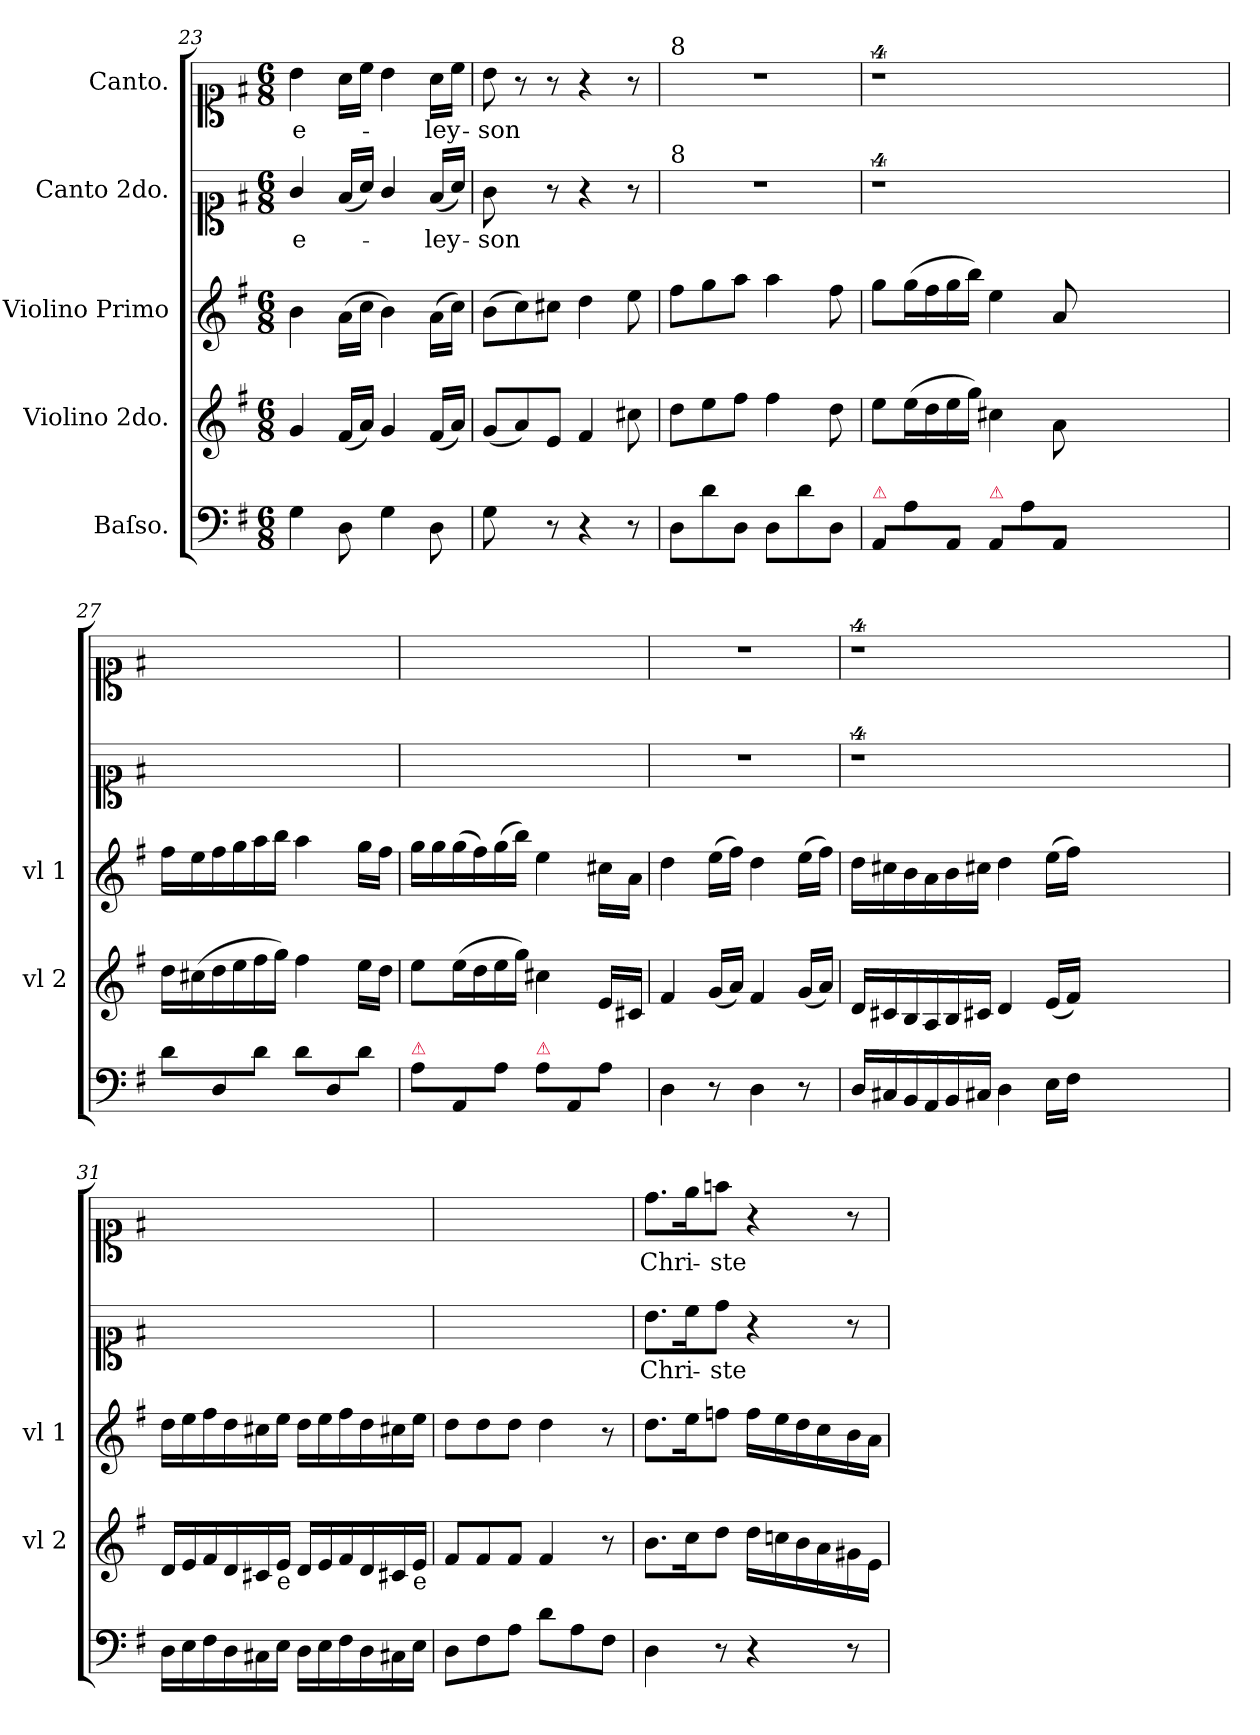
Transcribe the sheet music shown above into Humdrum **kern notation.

**kern	**kern	**kern	**dynam	**kern	**text	**kern	**text
*part5	*part4	*part3	*part3	*part2	*part2	*part1	*part1
*staff5	*staff4	*staff3	*staff3	*staff2	*staff2	*staff1	*staff1
*I"Baſso.	*I"Violino 2do.	*I"Violino Primo	*	*I"Canto 2do.	*	*I"Canto.	*
*	*I'vl 2	*I'vl 1	*	*	*	*	*
*clefF4	*clefG2	*clefG2	*	*clefC1	*	*clefC1	*
*k[f#]	*k[f#]	*k[f#]	*	*k[f#]	*	*k[f#]	*
*G:	*G:	*G:	*	*G:	*	*G:	*
*M6/8	*M6/8	*M6/8	*	*M6/8	*	*M6/8	*
=23	=23	=23	=23	=23	=23	=23	=23
4G\	4g/	4b\	.	4g/	e-	4b\	e-
8D\	(<16f#/LL	(>16a\LL	.	(<16f#/LL	.	16a\LL	.
.	16a/JJ)	16cc\JJ	.	16a/JJ)	.	16cc\JJ	.
4G\	4g/	4b\)	.	4g/	.	4b\	.
8D\	(<16f#/LL	(>16a\LL	.	(<16f#/LL	-ley-	16a\LL	-ley-
.	16a/JJ)	16cc\JJ)	.	16a/JJ)	.	16cc\JJ	.
=24	=24	=24	=24	=24	=24	=24	=24
!LO:N:vis=8	!	!	!	!LO:N:vis=8	!	!	!
4G\	(<8g/L	(>8b\L	.	4g\	-son	8b\	-son
.	8a/)	8cc\)	.	.	.	8r	.
8r	8e/J	8cc#X\J	.	8r	.	8r	.
4r	4f#/	4dd\	.	4r	.	4r	.
8r	8cc#X\	8ee\	.	8r	.	8r	.
=25	=25	=25	=25	=25	=25	=25	=25
!	!	!	!	!	!	!LO:TX:a:t=8	!
!	!	!	!	!LO:TX:a:t=8	!	!	!
!	!	!	!LO:DY:b	!	!	!	!
8D\L	8dd\L	8ff#\L	for.	2.r	.	2.r	.
8d\	8ee\	8gg\	.	.	.	.	.
8D\J	8ff#\J	8aa\J	.	.	.	.	.
8D\L	4ff#\	4aa\	.	.	.	.	.
8d\	.	.	.	.	.	.	.
8D\J	8dd\	8ff#\	.	.	.	.	.
=26	=26	=26	=26	=26	=26	=26	=26
!LO:TX:a:color=crimson:t=⚠	!	!	!	!	!	!	!
8AA/L	8ee\L	8gg\L	.	4%9r	.	4%9r	.
8A\	(>16ee\L	(>16gg\L	.	.	.	.	.
.	16dd\	16ff#\	.	.	.	.	.
8AA/J	16ee\	16gg\	.	.	.	.	.
.	16gg\JJ)	16bb\JJ)	.	.	.	.	.
!LO:TX:a:color=crimson:t=⚠	!	!	!	!	!	!	!
8AA/L	4cc#X\	4ee\	.	.	.	.	.
8A\	.	.	.	.	.	.	.
8AA/J	8a\	8a/	.	.	.	.	.
1.ryy	1.ryy	1.ryy	.	.	.	.	.
=27	=27	=27	=27	=27	=27	=27	=27
8d\L	16dd\LL	16ff#\LL	.	2.ryy	.	2.ryy	.
.	(>16cc#X\	16ee\	.	.	.	.	.
8D/	16dd\	16ff#\	.	.	.	.	.
.	16ee\	16gg\	.	.	.	.	.
8d\J	16ff#\	16aa\	.	.	.	.	.
.	16gg\JJ)	16bb\JJ	.	.	.	.	.
8d\L	4ff#\	4aa\	.	.	.	.	.
8D/	.	.	.	.	.	.	.
8d\J	16ee\LL	16gg\LL	.	.	.	.	.
.	16dd\JJ	16ff#\JJ	.	.	.	.	.
=28	=28	=28	=28	=28	=28	=28	=28
!LO:TX:a:color=crimson:t=⚠	!	!	!	!	!	!	!
8A\L	8ee\L	16gg\LL	.	2.ryy	.	2.ryy	.
.	.	16gg\	.	.	.	.	.
8AA/	(>16ee\L	(>16gg\	.	.	.	.	.
.	16dd\	16ff#\)	.	.	.	.	.
8A\J	16ee\	(>16gg\	.	.	.	.	.
.	16gg\JJ)	16bb\JJ)	.	.	.	.	.
!LO:TX:a:color=crimson:t=⚠	!	!	!	!	!	!	!
8A\L	4cc#X\	4ee\	.	.	.	.	.
8AA/	.	.	.	.	.	.	.
8A\J	16e/LL	16cc#X\LL	.	.	.	.	.
.	16c#X/JJ	16a\JJ	.	.	.	.	.
=29	=29	=29	=29	=29	=29	=29	=29
4D\	4f#/	4dd\	.	2.r	.	2.r	.
8r	(<16g/LL	(>16ee\LL	.	.	.	.	.
.	16a/JJ)	16ff#\JJ)	.	.	.	.	.
4D\	4f#/	4dd\	.	.	.	.	.
8r	(<16g/LL	(>16ee\LL	.	.	.	.	.
.	16a/JJ)	16ff#\JJ)	.	.	.	.	.
=30	=30	=30	=30	=30	=30	=30	=30
16D/LL	16d/LL	16dd\LL	.	4%9r	.	4%9r	.
16C#X/	16c#X/	16cc#X\	.	.	.	.	.
16BB/	16B/	16b\	.	.	.	.	.
16AA/	16A/	16a\	.	.	.	.	.
16BB/	16B/	16b\	.	.	.	.	.
16C#X/JJ	16c#X/JJ	16cc#X\JJ	.	.	.	.	.
4D\	4d/	4dd\	.	.	.	.	.
16E\LL	(<16e/LL	(>16ee\LL	.	.	.	.	.
16F#\JJ	16f#/JJ)	16ff#\JJ)	.	.	.	.	.
1.ryy	1.ryy	1.ryy	.	.	.	.	.
=31	=31	=31	=31	=31	=31	=31	=31
16D\LL	16d/LL	16dd\LL	.	2.ryy	.	2.ryy	.
16E\	16e/	16ee\	.	.	.	.	.
16F#\	16f#/	16ff#\	.	.	.	.	.
16D\	16d/	16dd\	.	.	.	.	.
16C#X\	16c#X/	16cc#X\	.	.	.	.	.
!	!LO:TX:b:t=e	!	!	!	!	!	!
16E\JJ	16e/JJ	16ee\JJ	.	.	.	.	.
16D\LL	16d/LL	16dd\LL	.	.	.	.	.
16E\	16e/	16ee\	.	.	.	.	.
16F#\	16f#/	16ff#\	.	.	.	.	.
16D\	16d/	16dd\	.	.	.	.	.
16C#X\	16c#X/	16cc#X\	.	.	.	.	.
!	!LO:TX:b:t=e	!	!	!	!	!	!
16E\JJ	16e/JJ	16ee\JJ	.	.	.	.	.
=32	=32	=32	=32	=32	=32	=32	=32
8D\L	8f#/L	8dd\L	.	2.ryy	.	2.ryy	.
8F#\	8f#/	8dd\	.	.	.	.	.
8A\J	8f#/J	8dd\J	.	.	.	.	.
8d\L	4f#/	4dd\	.	.	.	.	.
8A\	.	.	.	.	.	.	.
8F#\J	8r	8r	.	.	.	.	.
=33	=33	=33	=33	=33	=33	=33	=33
4D\	8.b\L	8.dd\L	.	8.b\L	Chri-	8.dd\L	Chri-
.	16cc\K	16ee\K	.	16cc\K	.	16ee\K	.
8r	8dd\J	8ffn\J	.	8dd\J	-ste	8ffn\J	-ste
4r	16dd\LL	16ff\LL	.	4r	.	4r	.
.	16ccn\	16ee\	.	.	.	.	.
.	16b\	16dd\	.	.	.	.	.
.	16a\	16cc\	.	.	.	.	.
8r	16g#X\	16b\	.	8r	.	8r	.
.	16e\JJ	16a\JJ	.	.	.	.	.
=	=	=	=	=	=	=	=
*-	*-	*-	*-	*-	*-	*-	*-
